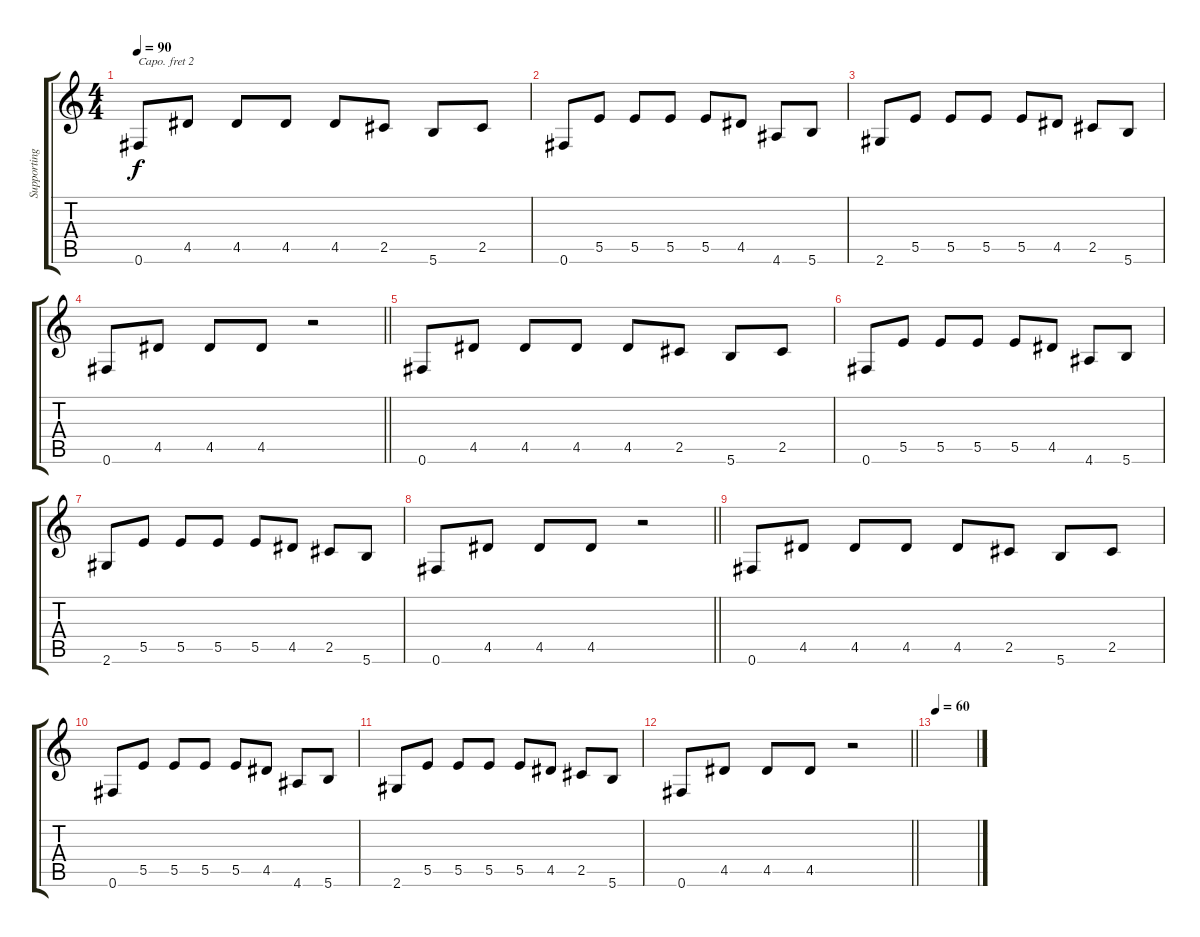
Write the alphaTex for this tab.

\track ("Supporting Guitar" "Supporting") {instrument electricguitarclean}
\staff {score tabs}
\capo 2
\tuning (E4 B3 G3 D3 A2 E2) {hide}
\ts (4 4)
\tempo 90
\clef g2
\ks c
0.6.8{dy f} 4.5.8 4.5.8 4.5.8 4.5.8 2.5.8 5.6.8 2.5.8 |
0.6.8 5.5.8 5.5.8 5.5.8 5.5.8 4.5.8 4.6.8 5.6.8 |
2.6.8 5.5.8 5.5.8 5.5.8 5.5.8 4.5.8 2.5.8 5.6.8 |
\barLineRight lightlight
0.6.8 4.5.8 4.5.8 4.5.8 r.2 |
0.6.8 4.5.8 4.5.8 4.5.8 4.5.8 2.5.8 5.6.8 2.5.8 |
0.6.8 5.5.8 5.5.8 5.5.8 5.5.8 4.5.8 4.6.8 5.6.8 |
2.6.8 5.5.8 5.5.8 5.5.8 5.5.8 4.5.8 2.5.8 5.6.8 |
\barLineRight lightlight
0.6.8 4.5.8 4.5.8 4.5.8 r.2 |
0.6.8 4.5.8 4.5.8 4.5.8 4.5.8 2.5.8 5.6.8 2.5.8 |
0.6.8 5.5.8 5.5.8 5.5.8 5.5.8 4.5.8 4.6.8 5.6.8 |
2.6.8 5.5.8 5.5.8 5.5.8 5.5.8 4.5.8 2.5.8 5.6.8 |
\barLineRight lightlight
0.6.8 4.5.8 4.5.8 4.5.8 r.2 |
\tempo 60
